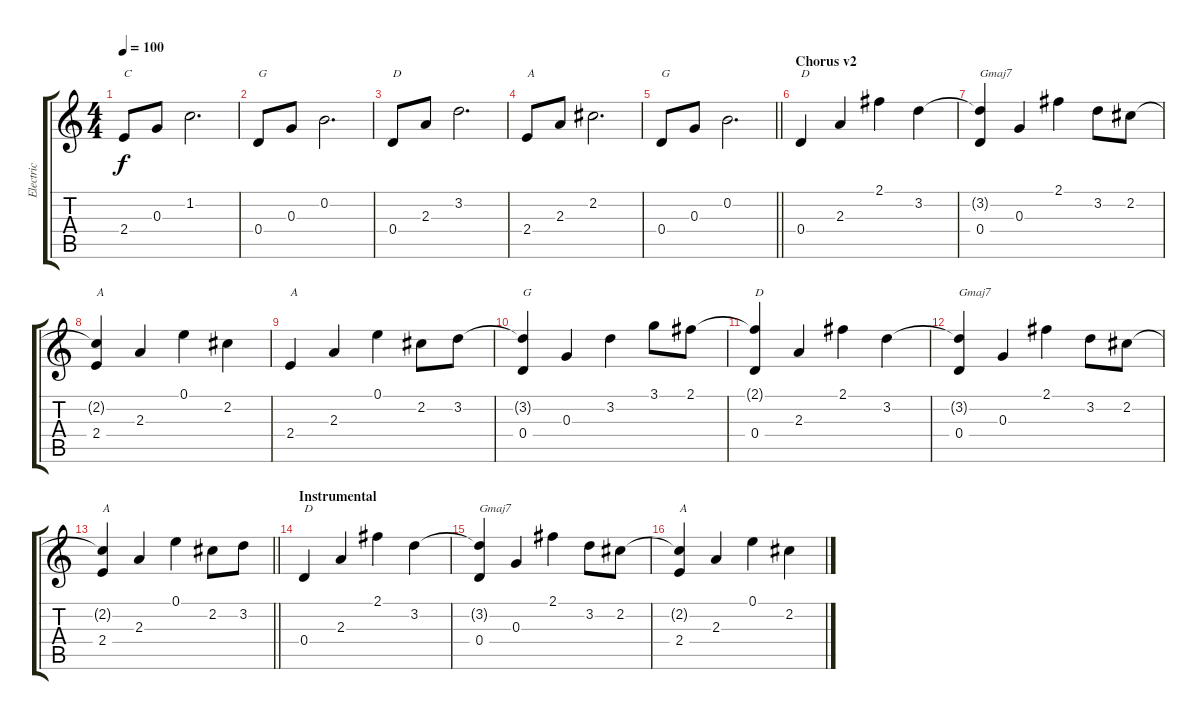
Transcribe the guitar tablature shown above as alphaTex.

\track ("Electric" "Electric") {instrument overdrivenguitar}
\staff {score tabs}
\tuning (E4 B3 G3 D3 A2 E2) {hide}
\ts (4 4)
\tempo 100
\clef g2
\ks c
2.4.8{txt "C" dy f} 0.3.8 1.2.2{d} |
0.4.8{txt "G"} 0.3.8 0.2.2{d} |
0.4.8{txt "D"} 2.3.8 3.2.2{d} |
2.4.8{txt "A"} 2.3.8 2.2.2{d} |
\barLineRight lightlight
0.4.8{txt "G"} 0.3.8 0.2.2{d} |
\section ("" "Chorus v2")
0.4.4{txt "D"} 2.3.4 2.1.4 3.2.4 |
(3.2{t} 0.4).4{txt "Gmaj7"} 0.3.4 2.1.4 3.2.8 2.2.8 |
(2.2{t} 2.4).4{txt "A"} 2.3.4 0.1.4 2.2.4 |
2.4.4{txt "A"} 2.3.4 0.1.4 2.2.8 3.2.8 |
(3.2{t} 0.4).4{txt "G"} 0.3.4 3.2.4 3.1.8 2.1.8 |
(2.1{t} 0.4).4{txt "D"} 2.3.4 2.1.4 3.2.4 |
(3.2{t} 0.4).4{txt "Gmaj7"} 0.3.4 2.1.4 3.2.8 2.2.8 |
\barLineRight lightlight
(2.2{t} 2.4).4{txt "A"} 2.3.4 0.1.4 2.2.8 3.2.8 |
\section ("" "Instrumental")
0.4.4{txt "D"} 2.3.4 2.1.4 3.2.4 |
(3.2{t} 0.4).4{txt "Gmaj7"} 0.3.4 2.1.4 3.2.8 2.2.8 |
(2.2{t} 2.4).4{txt "A"} 2.3.4 0.1.4 2.2.4
